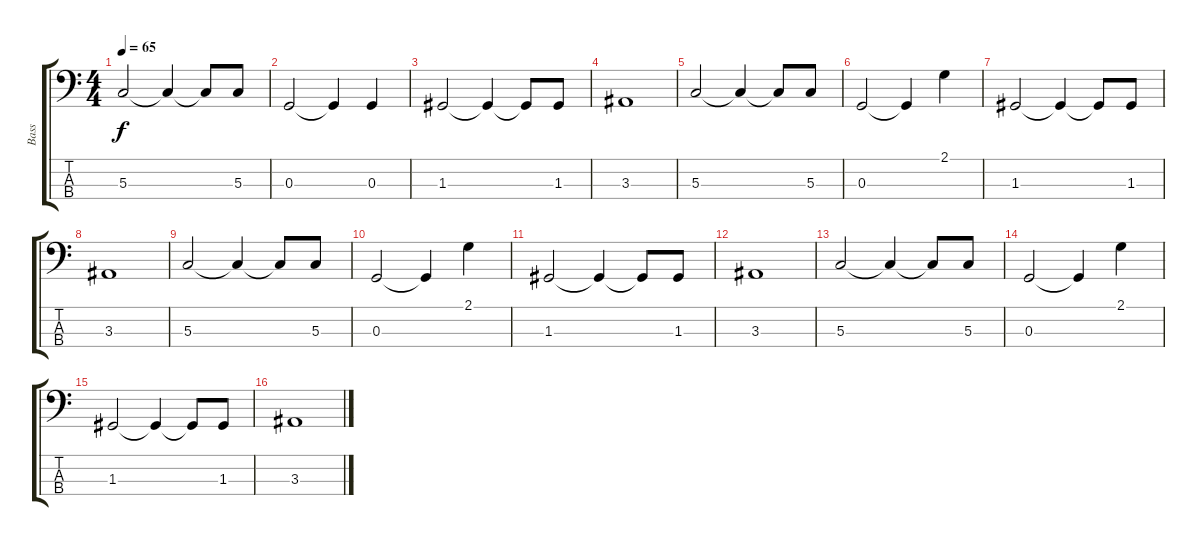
\track ("Bass" "Bass") {instrument electricbassfinger}
\staff {score tabs}
\tuning (F2 C2 G1 C1) {hide}
\ts (4 4)
\tempo 65
\clef f4
\ks c
5.3.2{dy f} 5.3{t}.4 5.3{t}.8 5.3.8 |
0.3.2 0.3{t}.4 0.3.4 |
1.3.2 1.3{t}.4 1.3{t}.8 1.3.8 |
3.3.1 |
5.3.2 5.3{t}.4 5.3{t}.8 5.3.8 |
0.3.2 0.3{t}.4 2.1.4 |
1.3.2 1.3{t}.4 1.3{t}.8 1.3.8 |
3.3.1 |
5.3.2 5.3{t}.4 5.3{t}.8 5.3.8 |
0.3.2 0.3{t}.4 2.1.4 |
1.3.2 1.3{t}.4 1.3{t}.8 1.3.8 |
3.3.1 |
5.3.2 5.3{t}.4 5.3{t}.8 5.3.8 |
0.3.2 0.3{t}.4 2.1.4 |
1.3.2 1.3{t}.4 1.3{t}.8 1.3.8 |
3.3.1
